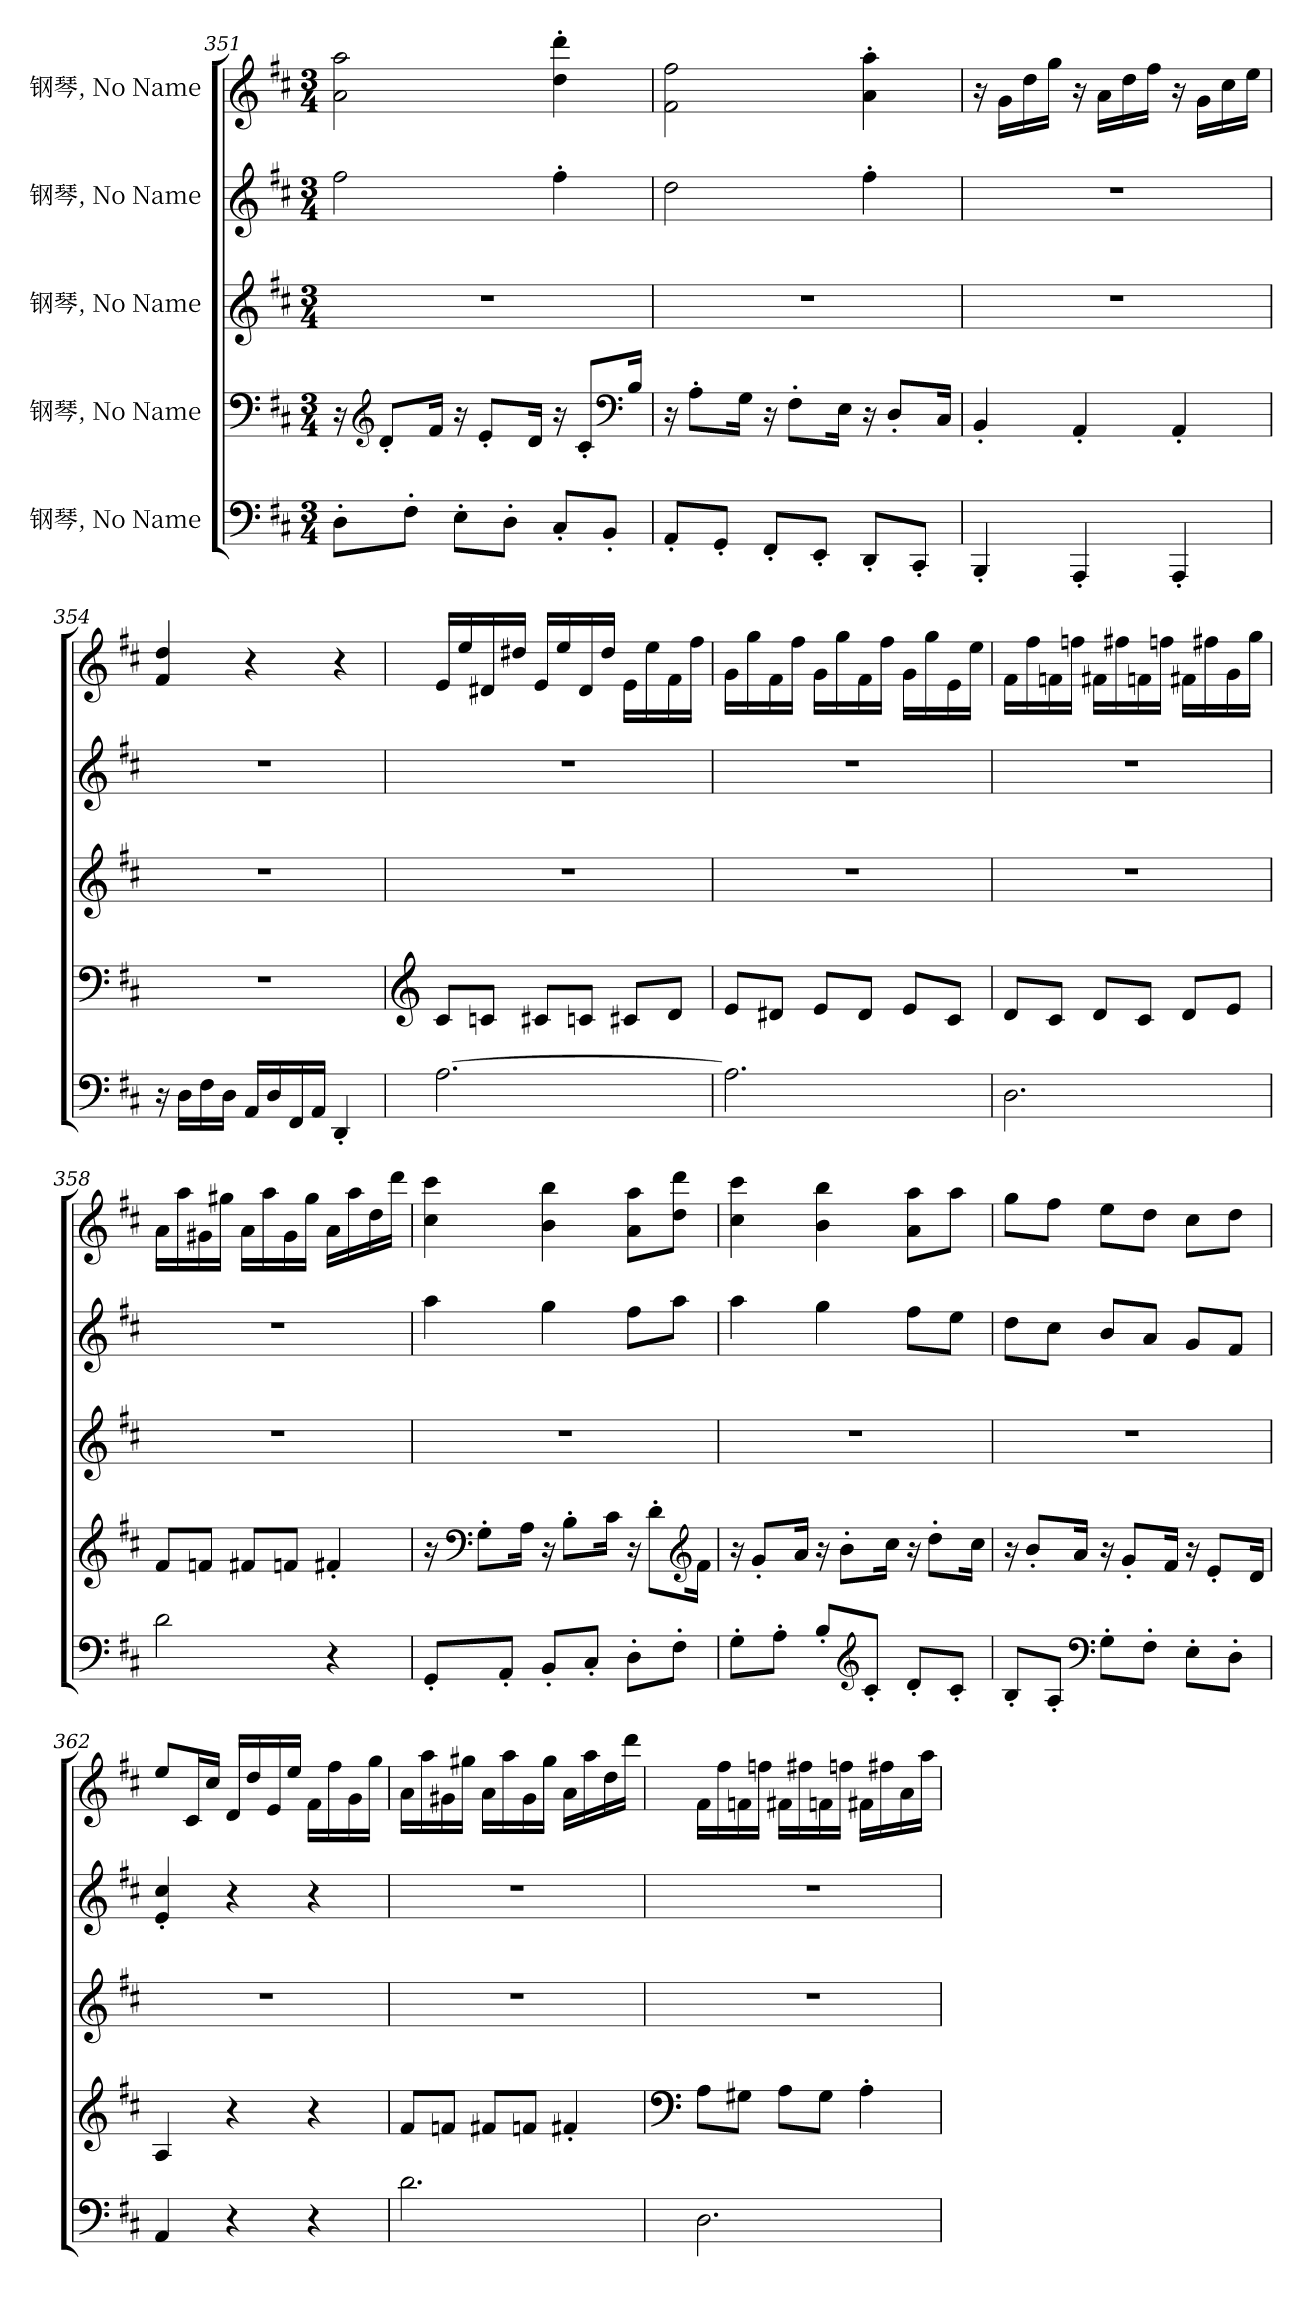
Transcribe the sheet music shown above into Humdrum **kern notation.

**kern	**kern	**kern	**kern	**kern
*part5	*part4	*part3	*part2	*part1
*staff5	*staff4	*staff3	*staff2	*staff1
*I"钢琴, No Name	*I"钢琴, No Name	*I"钢琴, No Name	*I"钢琴, No Name	*I"钢琴, No Name
*clefF4	*clefF4	*clefG2	*clefG2	*clefG2
*k[f#c#]	*k[f#c#]	*k[f#c#]	*k[f#c#]	*k[f#c#]
*M3/4	*M3/4	*M3/4	*M3/4	*M3/4
*MM131	*MM131	*MM131	*MM131	*MM131
=351	=351	=351	=351	=351
8D'\L	16r	2.r	2ff#\	2a\ 2aa\
*	*clefG2	*	*	*
.	8d'/L	.	.	.
8F#'\J	.	.	.	.
.	16f#/Jk	.	.	.
8E'\L	16r	.	.	.
.	8e'/L	.	.	.
8D'\J	.	.	.	.
.	16d/Jk	.	.	.
8C#'/L	16r	.	4ff#'\	4dd\' 4ddd\'
.	8c#'/L	.	.	.
8BB'/J	.	.	.	.
*	*clefF4	*	*	*
.	16B/Jk	.	.	.
!!LO:LB:g=z
=352	=352	=352	=352	=352
8AA'/L	16r	2.r	2dd\	2f#\ 2ff#\
.	8A'\L	.	.	.
8GG'/J	.	.	.	.
.	16G\Jk	.	.	.
8FF#'/L	16r	.	.	.
.	8F#'\L	.	.	.
8EE'/J	.	.	.	.
.	16E\Jk	.	.	.
8DD'/L	16r	.	4ff#'\	4a\' 4aa\'
.	8D'/L	.	.	.
8CC#'/J	.	.	.	.
.	16C#/Jk	.	.	.
=353	=353	=353	=353	=353
4BBB'/	4BB'/	2.r	2.r	16r
.	.	.	.	16g\LL
.	.	.	.	16dd\
.	.	.	.	16gg\JJ
4AAA'/	4AA'/	.	.	16r
.	.	.	.	16a\LL
.	.	.	.	16dd\
.	.	.	.	16ff#\JJ
4AAA'/	4AA'/	.	.	16r
.	.	.	.	16g\LL
.	.	.	.	16cc#\
.	.	.	.	16ee\JJ
=354	=354	=354	=354	=354
16r	2.r	2.r	2.r	4f#/ 4dd/
16D\LL	.	.	.	.
16F#\	.	.	.	.
16D\JJ	.	.	.	.
16AA/LL	.	.	.	4r
16D/	.	.	.	.
16FF#/	.	.	.	.
16AA/JJ	.	.	.	.
4DD'/	.	.	.	4r
!!LO:PB:g=z
=355	=355	=355	=355	=355
*	*clefG2	*	*	*
[2.A\	8c#/L	2.r	2.r	16e/LL
.	.	.	.	16ee/
.	8cn/J	.	.	16d#X/
.	.	.	.	16dd#X/JJ
.	8c#X/L	.	.	16e/LL
.	.	.	.	16ee/
.	8cn/J	.	.	16d#/
.	.	.	.	16dd#/JJ
.	8c#X/L	.	.	16e\LL
.	.	.	.	16ee\
.	8d/J	.	.	16f#\
.	.	.	.	16ff#\JJ
=356	=356	=356	=356	=356
2.A\]	8e/L	2.r	2.r	16g\LL
.	.	.	.	16gg\
.	8d#X/J	.	.	16f#\
.	.	.	.	16ff#\JJ
.	8e/L	.	.	16g\LL
.	.	.	.	16gg\
.	8d#/J	.	.	16f#\
.	.	.	.	16ff#\JJ
.	8e/L	.	.	16g\LL
.	.	.	.	16gg\
.	8c#/J	.	.	16e\
.	.	.	.	16ee\JJ
!!LO:LB:g=z
=357	=357	=357	=357	=357
*	*	*	*	*MM131
2.D\	8d/L	2.r	2.r	16f#\LL
.	.	.	.	16ff#\
.	8c#/J	.	.	16fn\
.	.	.	.	16ffn\JJ
.	8d/L	.	.	16f#X\LL
.	.	.	.	16ff#X\
.	8c#/J	.	.	16fn\
.	.	.	.	16ffn\JJ
.	8d/L	.	.	16f#X\LL
.	.	.	.	16ff#X\
.	8e/J	.	.	16g\
.	.	.	.	16gg\JJ
=358	=358	=358	=358	=358
2d\	8f#/L	2.r	2.r	16a\LL
.	.	.	.	16aa\
.	8fn/J	.	.	16g#X\
.	.	.	.	16gg#X\JJ
.	8f#X/L	.	.	16a\LL
.	.	.	.	16aa\
.	8fn/J	.	.	16g#\
.	.	.	.	16gg#\JJ
4r	4f#X'/	.	.	16a\LL
.	.	.	.	16aa\
.	.	.	.	16dd\
.	.	.	.	16ddd\JJ
!!LO:PB:g=z
=359	=359	=359	=359	=359
*	*	*	*	*MM131
8GG'/L	16r	2.r	4aa\	4cc#\ 4ccc#\
*	*clefF4	*	*	*
.	8G'\L	.	.	.
8AA'/J	.	.	.	.
.	16A\Jk	.	.	.
8BB'/L	16r	.	4gg\	4b\ 4bb\
.	8B'\L	.	.	.
8C#'/J	.	.	.	.
.	16c#\Jk	.	.	.
8D'\L	16r	.	8ff#\L	8a\ 8aa\L
.	8d'\L	.	.	.
8F#'\J	.	.	8aa\J	8dd\ 8ddd\J
*	*clefG2	*	*	*
.	16f#\Jk	.	.	.
=360	=360	=360	=360	=360
8G'\L	16r	2.r	4aa\	4cc#\ 4ccc#\
.	8g'/L	.	.	.
8A'\J	.	.	.	.
.	16a/Jk	.	.	.
8B'/L	16r	.	4gg\	4b\ 4bb\
.	8b'\L	.	.	.
*clefG2	*	*	*	*
8c#'/J	.	.	.	.
.	16cc#\Jk	.	.	.
8d'/L	16r	.	8ff#\L	8a\ 8aa\L
.	8dd'\L	.	.	.
8c#'/J	.	.	8ee\J	8aa\J
.	16cc#\Jk	.	.	.
=361	=361	=361	=361	=361
8B'/L	16r	2.r	8dd\L	8gg\L
.	8b'/L	.	.	.
8A'/J	.	.	8cc#\J	8ff#\J
.	16a/Jk	.	.	.
*clefF4	*	*	*	*
8G'\L	16r	.	8b/L	8ee\L
.	8g'/L	.	.	.
8F#'\J	.	.	8a/J	8dd\J
.	16f#/Jk	.	.	.
8E'\L	16r	.	8g/L	8cc#\L
.	8e'/L	.	.	.
8D'\J	.	.	8f#/J	8dd\J
.	16d/Jk	.	.	.
!!LO:LB:g=z
=362	=362	=362	=362	=362
4AA/	4A/	2.r	4e/' 4cc#/'	8ee/L
.	.	.	.	16c#/L
.	.	.	.	16cc#/JJ
4r	4r	.	4r	16d/LL
.	.	.	.	16dd/
.	.	.	.	16e/
.	.	.	.	16ee/JJ
4r	4r	.	4r	16f#\LL
.	.	.	.	16ff#\
.	.	.	.	16g\
.	.	.	.	16gg\JJ
=363	=363	=363	=363	=363
*	*	*	*	*MM131
2.d\	8f#/L	2.r	2.r	16a\LL
.	.	.	.	16aa\
.	8fn/J	.	.	16g#X\
.	.	.	.	16gg#X\JJ
.	8f#X/L	.	.	16a\LL
.	.	.	.	16aa\
.	8fn/J	.	.	16g#\
.	.	.	.	16gg#\JJ
.	4f#X'/	.	.	16a\LL
.	.	.	.	16aa\
.	.	.	.	16dd\
.	.	.	.	16ddd\JJ
!!LO:PB:g=z
=364	=364	=364	=364	=364
*	*clefF4	*	*	*
2.D\	8A\L	2.r	2.r	16f#\LL
.	.	.	.	16ff#\
.	8G#X\J	.	.	16fn\
.	.	.	.	16ffn\JJ
.	8A\L	.	.	16f#X\LL
.	.	.	.	16ff#X\
.	8G#\J	.	.	16fn\
.	.	.	.	16ffn\JJ
.	4A'\	.	.	16f#X\LL
.	.	.	.	16ff#X\
.	.	.	.	16a\
.	.	.	.	16aa\JJ
=	=	=	=	=
*-	*-	*-	*-	*-
